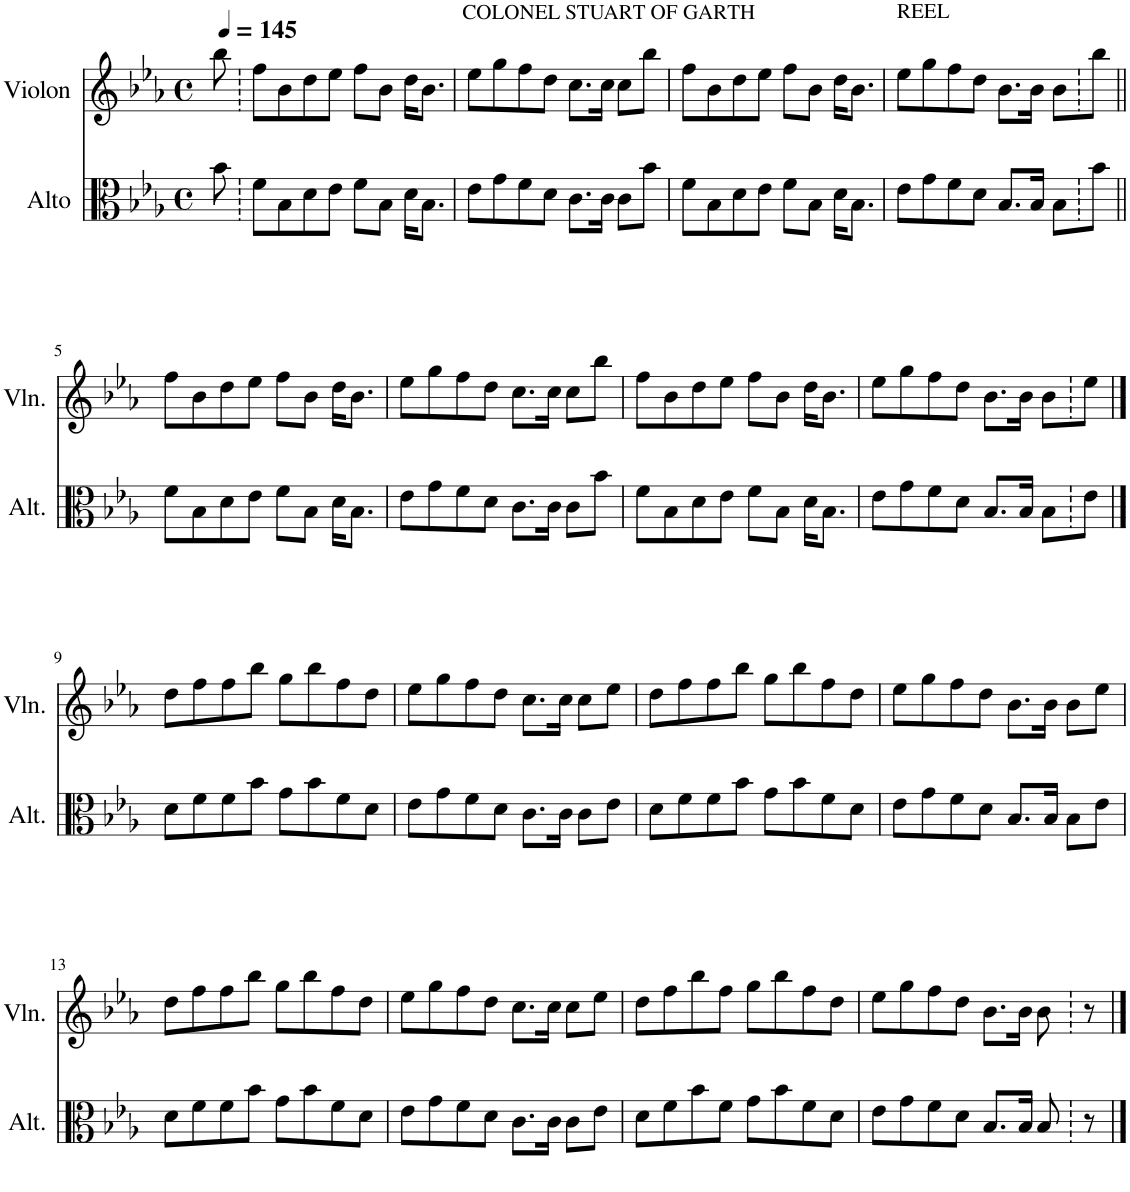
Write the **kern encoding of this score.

**kern	**kern
*part2	*part1
*staff2	*staff1
*I"Alto	*I"Violon
*I'Alt.	*I'Vln.
*clefC3	*clefG2
*k[b-e-a-]	*k[b-e-a-]
*M4/4	*M4/4
*met(c)	*met(c)
*MM145	*MM145
=	=
8b-\	8bb-\
=1	=1
8f\L	8ff\L
8B-\	8b-\
8d\	8dd\
8e-\J	8ee-\J
8f\L	8ff\L
8B-\J	8b-\J
16d\KL	16dd\KL
8.B-\J	8.b-\J
=2	=2
!	!LO:TX:a:t=COLONEL STUART OF GARTH
8e-\L	8ee-\L
8g\	8gg\
8f\	8ff\
8d\J	8dd\J
8.c\L	8.cc\L
16c\Jk	16cc\Jk
8c\L	8cc\L
8b-\J	8bb-\J
=3	=3
8f\L	8ff\L
8B-\	8b-\
8d\	8dd\
8e-\J	8ee-\J
8f\L	8ff\L
8B-\J	8b-\J
16d\KL	16dd\KL
8.B-\J	8.b-\J
=4	=4
!	!LO:TX:a:t=REEL
8e-\L	8ee-\L
8g\	8gg\
8f\	8ff\
8d\J	8dd\J
8.B-/L	8.b-\L
16B-/Jk	16b-\Jk
8B-\L	8b-\L
8b-\J	8bb-\J
!!LO:LB:g=z
=5||	=5||
8f\L	8ff\L
8B-\	8b-\
8d\	8dd\
8e-\J	8ee-\J
8f\L	8ff\L
8B-\J	8b-\J
16d\KL	16dd\KL
8.B-\J	8.b-\J
=6	=6
8e-\L	8ee-\L
8g\	8gg\
8f\	8ff\
8d\J	8dd\J
8.c\L	8.cc\L
16c\Jk	16cc\Jk
8c\L	8cc\L
8b-\J	8bb-\J
=7	=7
8f\L	8ff\L
8B-\	8b-\
8d\	8dd\
8e-\J	8ee-\J
8f\L	8ff\L
8B-\J	8b-\J
16d\KL	16dd\KL
8.B-\J	8.b-\J
=8	=8
8e-\L	8ee-\L
8g\	8gg\
8f\	8ff\
8d\J	8dd\J
8.B-/L	8.b-\L
16B-/Jk	16b-\Jk
8B-\L	8b-\L
8e-\J	8ee-\J
!!LO:LB:g=z
==9	==9
8d\L	8dd\L
8f\	8ff\
8f\	8ff\
8b-\J	8bb-\J
8g\L	8gg\L
8b-\	8bb-\
8f\	8ff\
8d\J	8dd\J
=10	=10
8e-\L	8ee-\L
8g\	8gg\
8f\	8ff\
8d\J	8dd\J
8.c\L	8.cc\L
16c\Jk	16cc\Jk
8c\L	8cc\L
8e-\J	8ee-\J
=11	=11
8d\L	8dd\L
8f\	8ff\
8f\	8ff\
8b-\J	8bb-\J
8g\L	8gg\L
8b-\	8bb-\
8f\	8ff\
8d\J	8dd\J
=12	=12
8e-\L	8ee-\L
8g\	8gg\
8f\	8ff\
8d\J	8dd\J
8.B-/L	8.b-\L
16B-/Jk	16b-\Jk
8B-\L	8b-\L
8e-\J	8ee-\J
!!LO:LB:g=z
=13	=13
8d\L	8dd\L
8f\	8ff\
8f\	8ff\
8b-\J	8bb-\J
8g\L	8gg\L
8b-\	8bb-\
8f\	8ff\
8d\J	8dd\J
=14	=14
8e-\L	8ee-\L
8g\	8gg\
8f\	8ff\
8d\J	8dd\J
8.c\L	8.cc\L
16c\Jk	16cc\Jk
8c\L	8cc\L
8e-\J	8ee-\J
=15	=15
8d\L	8dd\L
8f\	8ff\
8b-\	8bb-\
8f\J	8ff\J
8g\L	8gg\L
8b-\	8bb-\
8f\	8ff\
8d\J	8dd\J
=16	=16
8e-\L	8ee-\L
8g\	8gg\
8f\	8ff\
8d\J	8dd\J
8.B-/L	8.b-\L
16B-/Jk	16b-\Jk
8B-/	8b-\
8r	8r
==	==
*-	*-
